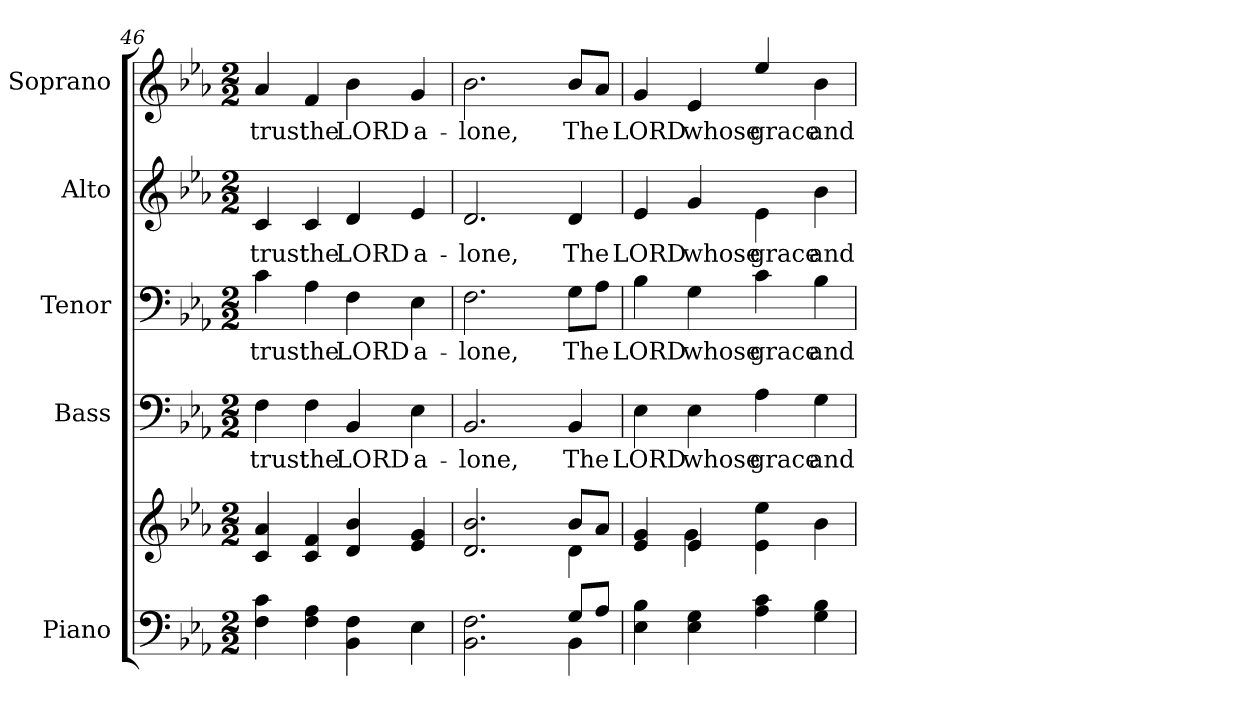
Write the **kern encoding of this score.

**kern	**kern	**kern	**text	**kern	**text	**kern	**text	**kern	**text
*part5	*part5	*part4	*part4	*part3	*part3	*part2	*part2	*part1	*part1
*staff6	*staff5	*staff4	*staff4	*staff3	*staff3	*staff2	*staff2	*staff1	*staff1
*I"Piano	*	*I"Bass	*	*I"Tenor	*	*I"Alto	*	*I"Soprano	*
*I'Pno.	*	*I'B.	*	*I'T.	*	*I'A.	*	*I'S.	*
*clefF4	*clefG2	*clefF4	*	*clefF4	*	*clefG2	*	*clefG2	*
*k[b-e-a-]	*k[b-e-a-]	*k[b-e-a-]	*	*k[b-e-a-]	*	*k[b-e-a-]	*	*k[b-e-a-]	*
*E-:	*E-:	*E-:	*	*E-:	*	*E-:	*	*E-:	*
*M2/2	*M2/2	*M2/2	*	*M2/2	*	*M2/2	*	*M2/2	*
=46	=46	=46	=46	=46	=46	=46	=46	=46	=46
!	!	!	!LO:LY:b:color=#000000	!	!	!	!	!	!
!	!	!	!	!	!LO:LY:b:color=#000000	!	!	!	!
!	!	!	!	!	!	!	!LO:LY:b:color=#000000	!	!
!	!	!	!	!	!	!	!	!	!LO:LY:b:color=#000000
4Fi\ 4ci	4ci/ 4a-i	4Fi\	trust	4ci\	trust	4ci/	trust	4a-i/	trust
!	!	!	!LO:LY:b:color=#000000	!	!	!	!	!	!
!	!	!	!	!	!LO:LY:b:color=#000000	!	!	!	!
!	!	!	!	!	!	!	!LO:LY:b:color=#000000	!	!
!	!	!	!	!	!	!	!	!	!LO:LY:b:color=#000000
4Fi\ 4A-i	4ci/ 4fi	4Fi\	the	4A-i\	the	4ci/	the	4fi/	the
!	!	!	!LO:LY:b:color=#000000	!	!	!	!	!	!
!	!	!	!	!	!LO:LY:b:color=#000000	!	!	!	!
!	!	!	!	!	!	!	!LO:LY:b:color=#000000	!	!
!	!	!	!	!	!	!	!	!	!LO:LY:b:color=#000000
4BB-i\ 4Fi	4di/ 4b-i	4BB-i/	LORD	4Fi\	LORD	4di/	LORD	4b-i\	LORD
!	!	!	!LO:LY:b:color=#000000	!	!	!	!	!	!
!	!	!	!	!	!LO:LY:b:color=#000000	!	!	!	!
!	!	!	!	!	!	!	!LO:LY:b:color=#000000	!	!
!	!	!	!	!	!	!	!	!	!LO:LY:b:color=#000000
4E-i\	4e-i/ 4gi	4E-i\	a-	4E-i\	a-	4e-i/	a-	4gi/	a-
=47	=47	=47	=47	=47	=47	=47	=47	=47	=47
*^	*^	*	*	*	*	*	*	*	*
!	!	!	!	!	!LO:LY:b:color=#000000	!	!	!	!	!	!
!	!	!	!	!	!	!	!LO:LY:b:color=#000000	!	!	!	!
!	!	!	!	!	!	!	!	!	!LO:LY:b:color=#000000	!	!
!	!	!	!	!	!	!	!	!	!	!	!LO:LY:b:color=#000000
2.BB-i\ 2.Fi	2ryy	2.di/ 2.b-i	2ryy	2.BB-i/	-lone,	2.Fi\	-lone,	2.di/	-lone,	2.b-i\	-lone,
.	4ryy	.	4ryy	.	.	.	.	.	.	.	.
!	!	!	!	!	!LO:LY:b:color=#000000	!	!	!	!	!	!
!	!	!	!	!	!	!	!LO:LY:b:color=#000000	!	!	!	!
!	!	!	!	!	!	!	!	!	!LO:LY:b:color=#000000	!	!
!	!	!	!	!	!	!	!	!	!	!	!LO:LY:b:color=#000000
8Gi/L	4BB-i\	8b-i/L	4di\	4BB-i/	The	8Gi\L	The	4di/	The	8b-i/L	The
8A-i/J	.	8a-i/J	.	.	.	8A-i\J	.	.	.	8a-i/J	.
*v	*v	*	*	*	*	*	*	*	*	*	*
=48	=48	=48	=48	=48	=48	=48	=48	=48	=48	=48
!	!	!	!	!LO:LY:b:color=#000000	!	!	!	!	!	!
!	!	!	!	!	!	!LO:LY:b:color=#000000	!	!	!	!
!	!	!	!	!	!	!	!	!LO:LY:b:color=#000000	!	!
!	!	!	!	!	!	!	!	!	!	!LO:LY:b:color=#000000
4E-i\ 4B-i	4e-i/ 4gi	4ryy	4E-i\	LORD	4B-i\	LORD	4e-i/	LORD	4gi/	LORD
!	!	!	!	!LO:LY:b:color=#000000	!	!	!	!	!	!
!	!	!	!	!	!	!LO:LY:b:color=#000000	!	!	!	!
!	!	!	!	!	!	!	!	!LO:LY:b:color=#000000	!	!
!	!	!	!	!	!	!	!	!	!	!LO:LY:b:color=#000000
4E-i\ 4Gi	4e-i/	4gi\	4E-i\	whose	4Gi\	whose	4gi/	whose	4e-i/	whose
!	!	!	!	!LO:LY:b:color=#000000	!	!	!	!	!	!
!	!	!	!	!	!	!LO:LY:b:color=#000000	!	!	!	!
!	!	!	!	!	!	!	!	!LO:LY:b:color=#000000	!	!
!	!	!	!	!	!	!	!	!	!	!LO:LY:b:color=#000000
4A-i\ 4ci	4e-i\ 4ee-i	2ryy	4A-i\	grace	4ci\	grace	4e-i\	grace	4ee-i/	grace
!	!	!	!	!LO:LY:b:color=#000000	!	!	!	!	!	!
!	!	!	!	!	!	!LO:LY:b:color=#000000	!	!	!	!
!	!	!	!	!	!	!	!	!LO:LY:b:color=#000000	!	!
!	!	!	!	!	!	!	!	!	!	!LO:LY:b:color=#000000
4Gi\ 4B-i	4b-i\	.	4Gi\	and	4B-i\	and	4b-i\	and	4b-i\	and
*	*v	*v	*	*	*	*	*	*	*	*
=	=	=	=	=	=	=	=	=	=
*-	*-	*-	*-	*-	*-	*-	*-	*-	*-
